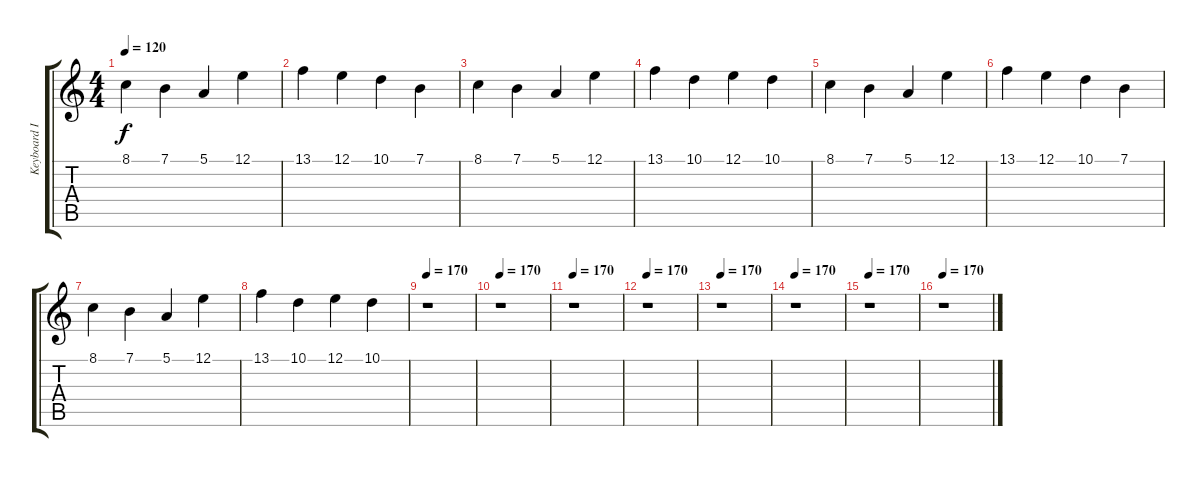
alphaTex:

\track ("Keyboard I" "Keyboard I") {instrument recorder}
\staff {score tabs}
\tuning (E4 B3 G3 D3 A2 E2) {hide}
\ts (4 4)
\tempo 120
\clef g2
\ks c
8.1.4{dy f} 7.1.4 5.1.4 12.1.4 |
13.1.4 12.1.4 10.1.4 7.1.4 |
8.1.4 7.1.4 5.1.4 12.1.4 |
13.1.4 10.1.4 12.1.4 10.1.4 |
8.1.4 7.1.4 5.1.4 12.1.4 |
13.1.4 12.1.4 10.1.4 7.1.4 |
8.1.4 7.1.4 5.1.4 12.1.4 |
13.1.4 10.1.4 12.1.4 10.1.4 |
\tempo 170
r.1 |
\tempo 170
r.1 |
\tempo 170
r.1 |
\tempo 170
r.1 |
\tempo 170
r.1 |
\tempo 170
r.1 |
\tempo 170
r.1 |
\tempo 170
r.1
